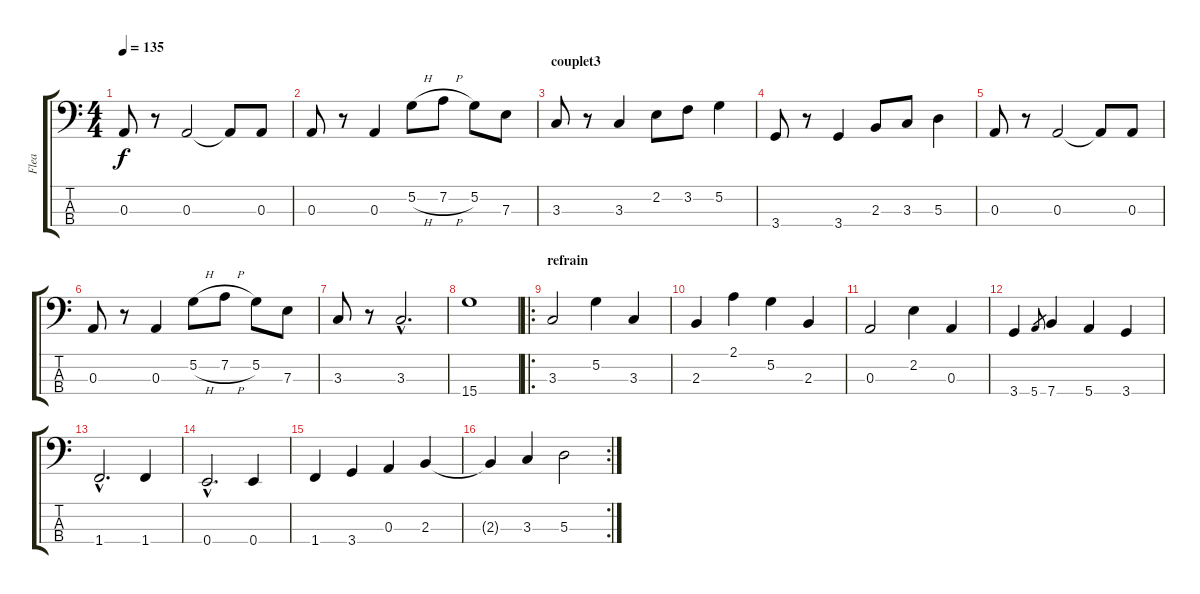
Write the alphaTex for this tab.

\track ("Flea" "Flea") {instrument electricbassfinger}
\staff {score tabs}
\tuning (G2 D2 A1 E1) {hide}
\ts (4 4)
\tempo 135
\clef f4
\ks c
0.3.8{dy f} r.8 0.3.2 0.3{t}.8 0.3.8 |
0.3.8 r.8 0.3.4 5.2{h}.8 7.2{h}.8 5.2.8 7.3.8 |
\section ("" "couplet3")
3.3.8 r.8 3.3.4 2.2.8 3.2.8 5.2.4 |
3.4.8 r.8 3.4.4 2.3.8 3.3.8 5.3.4 |
0.3.8 r.8 0.3.2 0.3{t}.8 0.3.8 |
0.3.8 r.8 0.3.4 5.2{h}.8 7.2{h}.8 5.2.8 7.3.8 |
3.3.8 r.8 3.3{hac}.2{d} |
15.4.1 |
\ro
\section ("" "refrain")
3.3.2 5.2.4 3.3.4 |
2.3.4 2.1.4 5.2.4 2.3.4 |
0.3.2 2.2.4 0.3.4 |
3.4.4 5.4.8{gr} 7.4.4 5.4.4 3.4.4 |
1.4{hac}.2{d} 1.4.4 |
0.4{hac}.2{d} 0.4.4 |
1.4.4 3.4.4 0.3.4 2.3.4 |
\rc 2
2.3{t}.4 3.3.4 5.3.2
